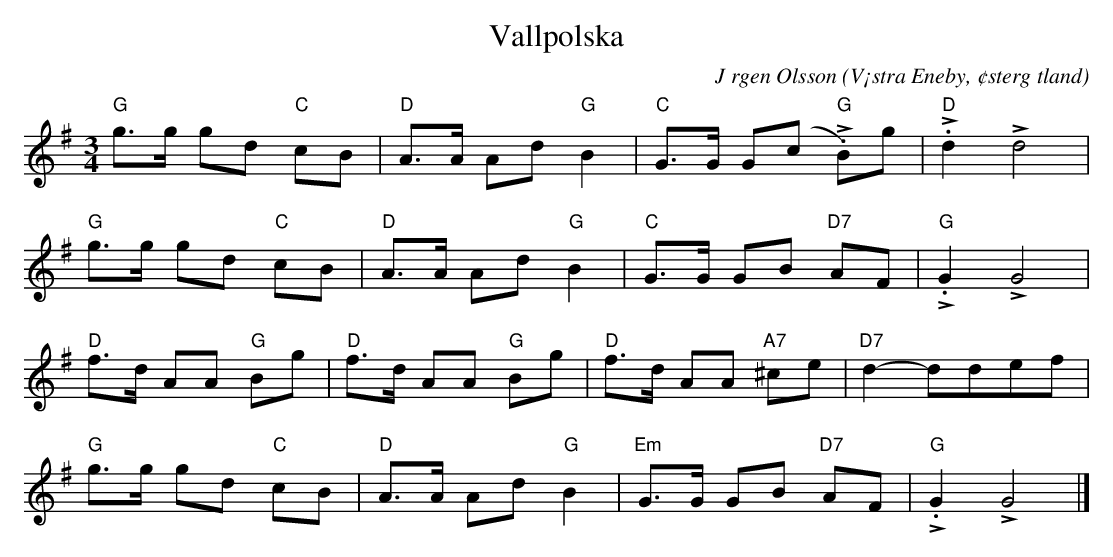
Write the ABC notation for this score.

X:1
T:Vallpolska
C:J rgen Olsson
O:V¡stra Eneby, ¢sterg tland
M:3/4
L:1/8
K:G
V:1
"G"g>g gd "C" cB| "D"A>A Ad "G"B2| "C"G>G G(c "G" L.B)g|"D"L.d2 Ld4|
"G"g>g gd "C" cB| "D"A>A Ad "G"B2| "C"G>G GB "D7" AF|"G"L.G2 LG4|
"D"f>d AA "G" Bg| "D"f>d AA "G" Bg| "D"f>d AA "A7" ^ce|"D7"d2- ddef|
"G"g>g gd "C" cB| "D"A>A Ad "G"B2| "Em"G>G GB "D7" AF|"G"L.G2 LG4|]
